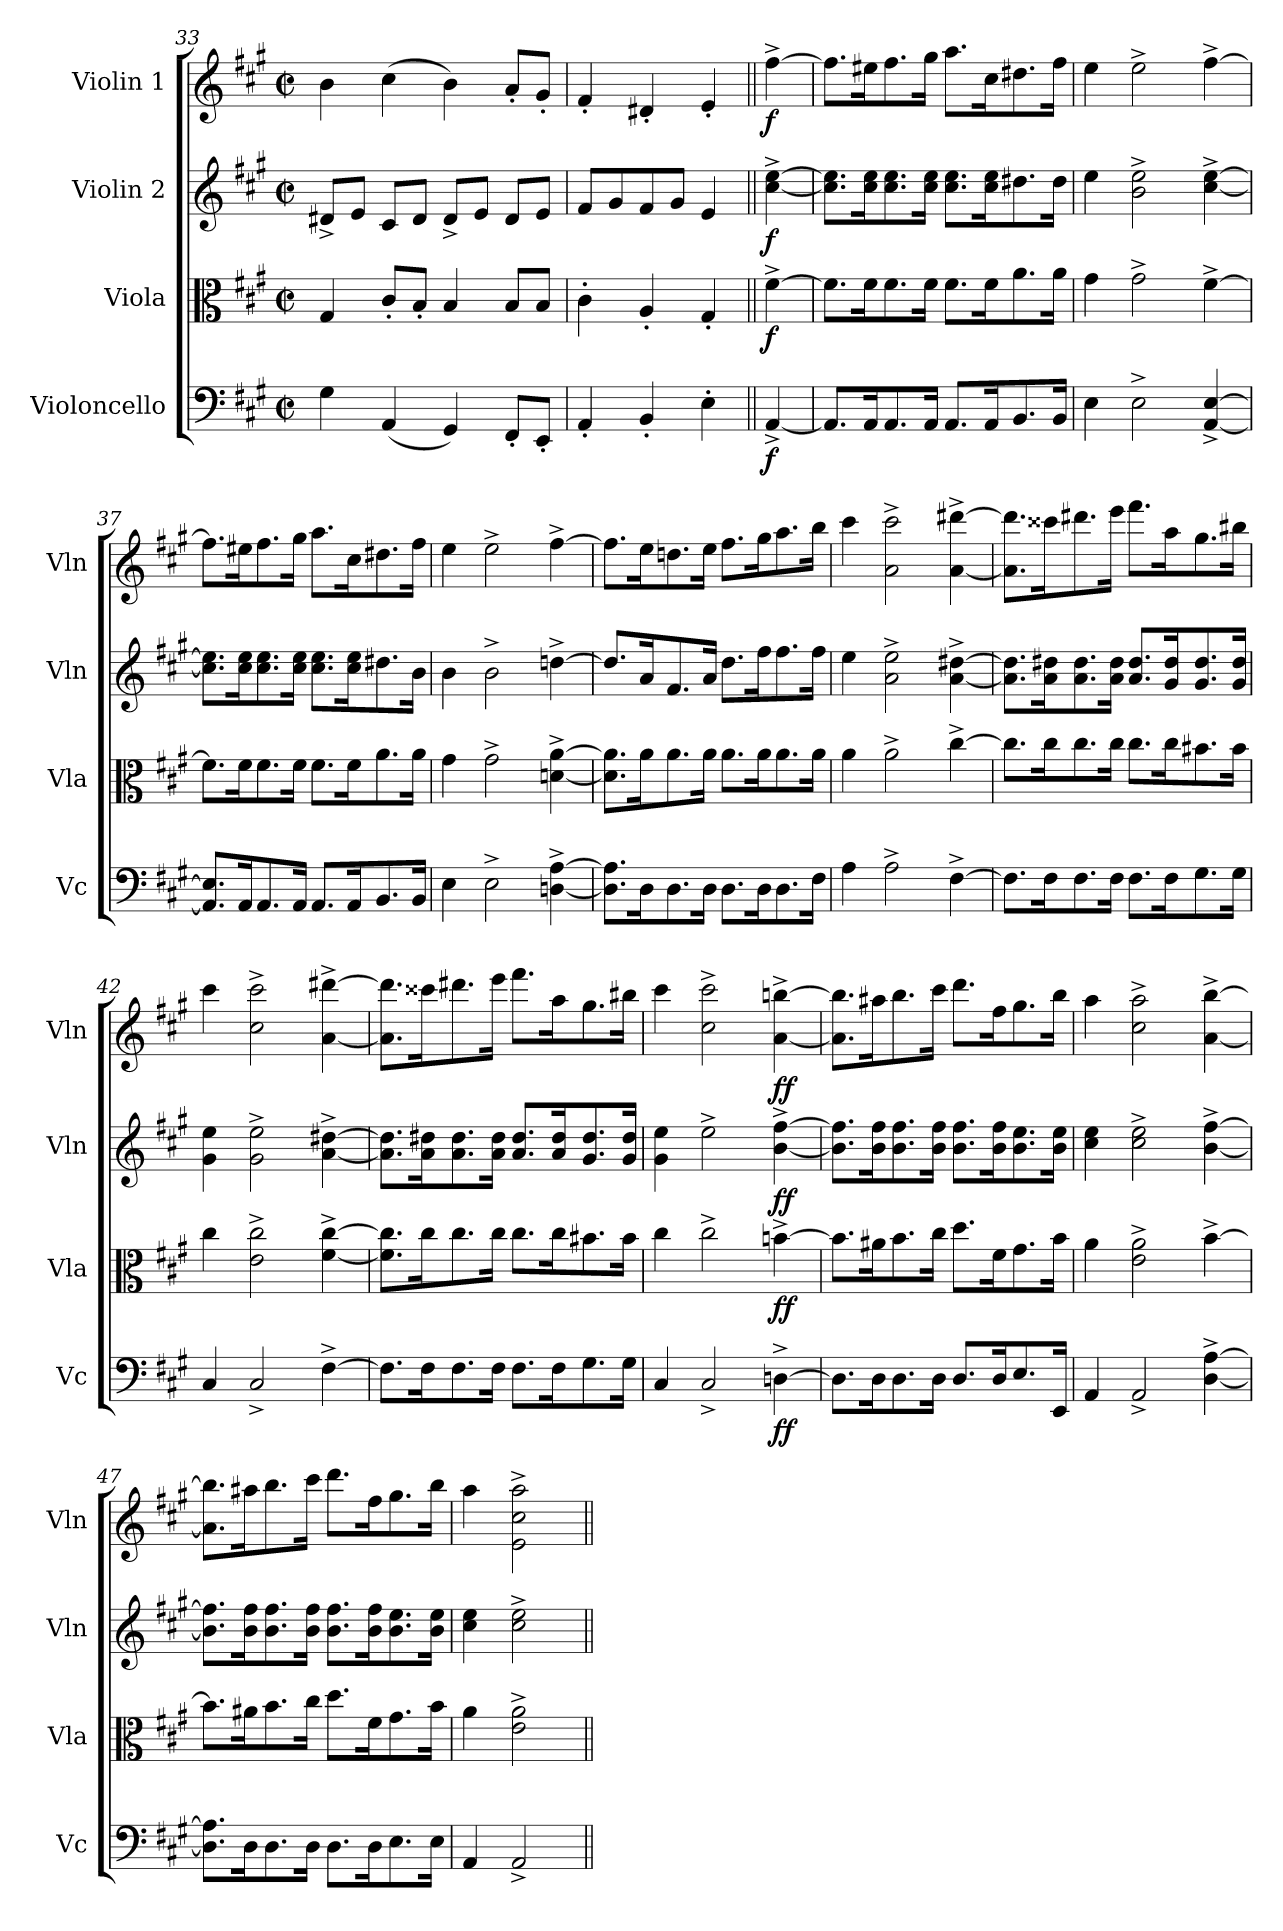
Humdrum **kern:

**kern	**dynam	**kern	**dynam	**kern	**dynam	**kern	**dynam
*part4	*part4	*part3	*part3	*part2	*part2	*part1	*part1
*staff4	*staff4	*staff3	*staff3	*staff2	*staff2	*staff1	*staff1
*I"Violoncello	*	*I"Viola	*	*I"Violin 2	*	*I"Violin 1	*
*I'Vc	*	*I'Vla	*	*I'Vln	*	*I'Vln	*
*clefF4	*	*clefC3	*	*clefG2	*	*clefG2	*
*k[f#c#g#]	*	*k[f#c#g#]	*	*k[f#c#g#]	*	*k[f#c#g#]	*
*M2/2	*	*M2/2	*	*M2/2	*	*M2/2	*
*met(c|)	*	*met(c|)	*	*met(c|)	*	*met(c|)	*
=33	=33	=33	=33	=33	=33	=33	=33
4G#\	.	4G#/	.	8d#X^/L	.	4b\	.
.	.	.	.	8e/J	.	.	.
(4AA/	.	8c#'/L	.	8c#/L	.	(4cc#\	.
.	.	8B'/J	.	8d#/J	.	.	.
4GG#/)	.	4B/	.	8d#^/L	.	4b\)	.
.	.	.	.	8e/J	.	.	.
8FF#'/L	.	8B/L	.	8d#/L	.	8a'/L	.
8EE'/J	.	8B/J	.	8e/J	.	8g#'/J	.
=34	=34	=34	=34	=34	=34	=34	=34
4AA'/	.	4c#'\	.	8f#/L	.	4f#'/	.
.	.	.	.	8g#/	.	.	.
4BB'/	.	4A'/	.	8f#/	.	4d#X'/	.
.	.	.	.	8g#/J	.	.	.
4E'\	.	4G#'/	.	4e/	.	4e'/	.
=34X2||	=34X2||	=34X2||	=34X2||	=34X2||	=34X2||	=34X2||	=34X2||
!	!LO:DY:b	!	!LO:DY:b	!	!LO:DY:b	!	!LO:DY:b
[4AA^>/	f	[4f#^>\	f	[4cc#\^> [4ee\^>	f	[4ff#^\	f
=35	=35	=35	=35	=35	=35	=35	=35
8.AA/L]	.	8.f#\L]	.	8.cc#\] 8.ee\]L	.	8.ff#\L]	.
16AA/K	.	16f#\K	.	16cc#\ 16ee\K	.	16ee#X\K	.
8.AA/	.	8.f#\	.	8.cc#\ 8.ee\	.	8.ff#\	.
16AA/Jk	.	16f#\Jk	.	16cc#\ 16ee\Jk	.	16gg#\Jk	.
8.AA/L	.	8.f#\L	.	8.cc#\ 8.ee\L	.	8.aa\L	.
16AA/K	.	16f#\K	.	16cc#\ 16ee\K	.	16cc#\K	.
8.BB/	.	8.a\	.	8.dd#X\	.	8.dd#X\	.
16BB/Jk	.	16a\Jk	.	16dd#\Jk	.	16ff#\Jk	.
=36	=36	=36	=36	=36	=36	=36	=36
4E\	.	4g#\	.	4ee\	.	4ee\	.
2E^\	.	2g#^\	.	2b\^ 2ee\^	.	2ee^>\	.
[4AA/^> [4E/^>	.	[4f#^>\	.	[4cc#\^> [4ee\^>	.	[4ff#^\	.
!!LO:LB:g=z
=37	=37	=37	=37	=37	=37	=37	=37
8.AA/] 8.E/]L	.	8.f#\L]	.	8.cc#\] 8.ee\]L	.	8.ff#\L]	.
16AA/K	.	16f#\K	.	16cc#\ 16ee\K	.	16ee#X\K	.
8.AA/	.	8.f#\	.	8.cc#\ 8.ee\	.	8.ff#\	.
16AA/Jk	.	16f#\Jk	.	16cc#\ 16ee\Jk	.	16gg#\Jk	.
8.AA/L	.	8.f#\L	.	8.cc#\ 8.ee\L	.	8.aa\L	.
16AA/K	.	16f#\K	.	16cc#\ 16ee\K	.	16cc#\K	.
8.BB/	.	8.a\	.	8.dd#X\	.	8.dd#X\	.
16BB/Jk	.	16a\Jk	.	16b\Jk	.	16ff#\Jk	.
=38	=38	=38	=38	=38	=38	=38	=38
4E\	.	4g#\	.	4b\	.	4ee\	.
2E^\	.	2g#^\	.	2b^\	.	2ee^>\	.
[4Dn\^> [4A\^>	.	[4dn\^> [4a\^>	.	[4ddn^>\	.	[4ff#^\	.
!!LO:PB:g=z
=39	=39	=39	=39	=39	=39	=39	=39
8.D\] 8.A\]L	.	8.d\] 8.a\]L	.	8.dd/L]	.	8.ff#\L]	.
16D\K	.	16a\K	.	16a/K	.	16ee\K	.
8.D\	.	8.a\	.	8.f#/	.	8.ddn\	.
16D\Jk	.	16a\Jk	.	16a/Jk	.	16ee\Jk	.
8.D\L	.	8.a\L	.	8.dd\L	.	8.ff#\L	.
16D\K	.	16a\K	.	16ff#\K	.	16gg#\K	.
8.D\	.	8.a\	.	8.ff#\	.	8.aa\	.
16F#\Jk	.	16a\Jk	.	16ff#\Jk	.	16bb\Jk	.
=40	=40	=40	=40	=40	=40	=40	=40
4A\	.	4a\	.	4ee\	.	4ccc#\	.
2A^\	.	2a^\	.	2a\^ 2ee\^	.	2a\^ 2ccc#\^	.
[4F#^>\	.	[4cc#^>\	.	[4a\^> [4dd#X\^>	.	[4a\^ [4ddd#X\^	.
=41	=41	=41	=41	=41	=41	=41	=41
8.F#\L]	.	8.cc#\L]	.	8.a\] 8.dd#\]L	.	8.a\] 8.ddd#\]L	.
16F#\K	.	16cc#\K	.	16a\ 16dd#X\K	.	16ccc##X\K	.
8.F#\	.	8.cc#\	.	8.a\ 8.dd#\	.	8.ddd#X\	.
16F#\Jk	.	16cc#\Jk	.	16a\ 16dd#\Jk	.	16eee\Jk	.
8.F#\L	.	8.cc#\L	.	8.a/ 8.dd#/L	.	8.fff#\L	.
16F#\K	.	16cc#\K	.	16g#/ 16dd#/K	.	16aa\K	.
8.G#\	.	8.b#X\	.	8.g#/ 8.dd#/	.	8.gg#\	.
16G#\Jk	.	16b#\Jk	.	16g#/ 16dd#/Jk	.	16bb#X\Jk	.
=42	=42	=42	=42	=42	=42	=42	=42
4C#/	.	4cc#\	.	4g#\ 4ee\	.	4ccc#\	.
2C#^/	.	2e\^ 2cc#\^	.	2g#\^ 2ee\^	.	2cc#\^ 2ccc#\^	.
[4F#^>\	.	[4f#\^> [4cc#\^>	.	[4a\^> [4dd#X\^>	.	[4a\^ [4ddd#X\^	.
=43	=43	=43	=43	=43	=43	=43	=43
8.F#\L]	.	8.f#\] 8.cc#\]L	.	8.a\] 8.dd#\]L	.	8.a\] 8.ddd#\]L	.
16F#\K	.	16cc#\K	.	16a\ 16dd#X\K	.	16ccc##X\K	.
8.F#\	.	8.cc#\	.	8.a\ 8.dd#\	.	8.ddd#X\	.
16F#\Jk	.	16cc#\Jk	.	16a\ 16dd#\Jk	.	16eee\Jk	.
8.F#\L	.	8.cc#\L	.	8.a/ 8.dd#/L	.	8.fff#\L	.
16F#\K	.	16cc#\K	.	16a/ 16dd#/K	.	16aa\K	.
8.G#\	.	8.b#X\	.	8.g#/ 8.dd#/	.	8.gg#\	.
16G#\Jk	.	16b#\Jk	.	16g#/ 16dd#/Jk	.	16bb#X\Jk	.
=44	=44	=44	=44	=44	=44	=44	=44
4C#/	.	4cc#\	.	4g#\ 4ee\	.	4ccc#\	.
2C#^/	.	2cc#^\	.	2ee^\	.	2cc#\^ 2ccc#\^	.
!	!LO:DY:b	!	!LO:DY:b	!	!LO:DY:b	!	!LO:DY:b
[4Dn^>\	ff	[4bn^>\	ff	[4b\^> [4ff#\^>	ff	[4a\^ [4bbn\^	ff
=45	=45	=45	=45	=45	=45	=45	=45
8.D\L]	.	8.b\L]	.	8.b\] 8.ff#\]L	.	8.a\] 8.bb\]L	.
16D\K	.	16a#X\K	.	16b\ 16ff#\K	.	16aa#X\K	.
8.D\	.	8.b\	.	8.b\ 8.ff#\	.	8.bb\	.
16D\Jk	.	16cc#\Jk	.	16b\ 16ff#\Jk	.	16ccc#\Jk	.
8.D/L	.	8.dd\L	.	8.b\ 8.ff#\L	.	8.ddd\L	.
16D/K	.	16f#\K	.	16b\ 16ff#\K	.	16ff#\K	.
8.E/	.	8.g#\	.	8.b\ 8.ee\	.	8.gg#\	.
16EE/Jk	.	16b\Jk	.	16b\ 16ee\Jk	.	16bb\Jk	.
!!LO:LB:g=z
=46	=46	=46	=46	=46	=46	=46	=46
4AA/	.	4a\	.	4cc#\ 4ee\	.	4aa\	.
2AA^/	.	2e\^ 2a\^	.	2cc#\^ 2ee\^	.	2cc#\^ 2aa\^	.
[4D\^> [4A\^>	.	[4b^>\	.	[4b\^> [4ff#\^>	.	[4a\^ [4bb\^	.
=47	=47	=47	=47	=47	=47	=47	=47
8.D\] 8.A\]L	.	8.b\L]	.	8.b\] 8.ff#\]L	.	8.a\] 8.bb\]L	.
16D\K	.	16a#X\K	.	16b\ 16ff#\K	.	16aa#X\K	.
8.D\	.	8.b\	.	8.b\ 8.ff#\	.	8.bb\	.
16D\Jk	.	16cc#\Jk	.	16b\ 16ff#\Jk	.	16ccc#\Jk	.
8.D\L	.	8.dd\L	.	8.b\ 8.ff#\L	.	8.ddd\L	.
16D\K	.	16f#\K	.	16b\ 16ff#\K	.	16ff#\K	.
8.E\	.	8.g#\	.	8.b\ 8.ee\	.	8.gg#\	.
16E\Jk	.	16b\Jk	.	16b\ 16ee\Jk	.	16bb\Jk	.
!!LO:LB:g=z
=48	=48	=48	=48	=48	=48	=48	=48
4AA/	.	4a\	.	4cc#\ 4ee\	.	4aa\	.
2AA^/	.	2e\^ 2a\^	.	2cc#\^ 2ee\^	.	2e\^ 2cc#\^ 2aa\^	.
=||	=||	=||	=||	=||	=||	=||	=||
*-	*-	*-	*-	*-	*-	*-	*-
